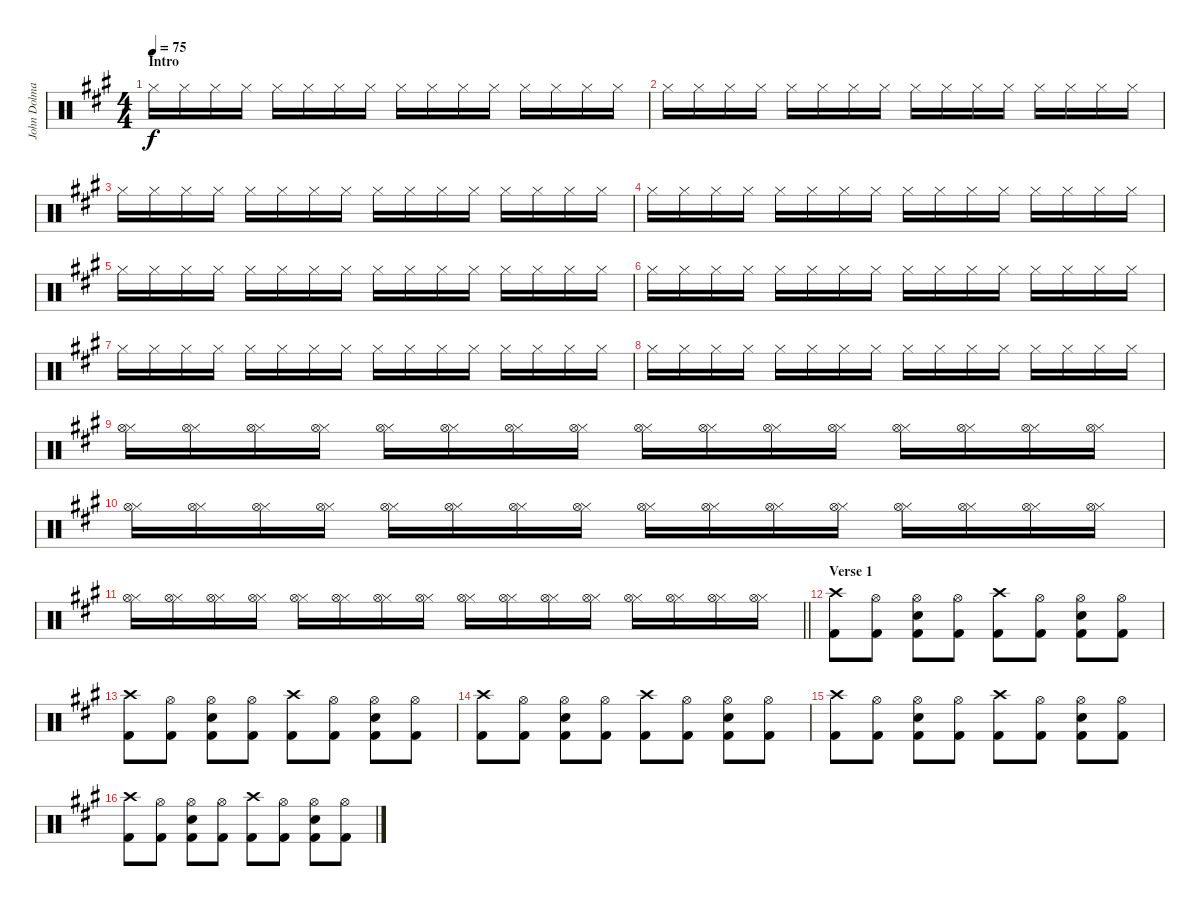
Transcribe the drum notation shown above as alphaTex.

\track ("John Dolmayan [Drums]" "John Dolma") {instrument percussion}
\staff {score}
\articulation defaults
\ts (4 4)
\section ("" "Intro")
\tempo 75
\clef neutral
\ks f#minor "Hi-Hat (closed)".16{dy f} "Hi-Hat (closed)".16 "Hi-Hat (closed)".16 "Hi-Hat (closed)".16 "Hi-Hat (closed)".16 "Hi-Hat (closed)".16 "Hi-Hat (closed)".16 "Hi-Hat (closed)".16 "Hi-Hat (closed)".16 "Hi-Hat (closed)".16 "Hi-Hat (closed)".16 "Hi-Hat (closed)".16 "Hi-Hat (closed)".16 "Hi-Hat (closed)".16 "Hi-Hat (closed)".16 "Hi-Hat (closed)".16
|
"Hi-Hat (closed)".16 "Hi-Hat (closed)".16 "Hi-Hat (closed)".16 "Hi-Hat (closed)".16 "Hi-Hat (closed)".16 "Hi-Hat (closed)".16 "Hi-Hat (closed)".16 "Hi-Hat (closed)".16 "Hi-Hat (closed)".16 "Hi-Hat (closed)".16 "Hi-Hat (closed)".16 "Hi-Hat (closed)".16 "Hi-Hat (closed)".16 "Hi-Hat (closed)".16 "Hi-Hat (closed)".16 "Hi-Hat (closed)".16 |
"Hi-Hat (closed)".16 "Hi-Hat (closed)".16 "Hi-Hat (closed)".16 "Hi-Hat (closed)".16 "Hi-Hat (closed)".16 "Hi-Hat (closed)".16 "Hi-Hat (closed)".16 "Hi-Hat (closed)".16 "Hi-Hat (closed)".16 "Hi-Hat (closed)".16 "Hi-Hat (closed)".16 "Hi-Hat (closed)".16 "Hi-Hat (closed)".16 "Hi-Hat (closed)".16 "Hi-Hat (closed)".16 "Hi-Hat (closed)".16 |
"Hi-Hat (closed)".16 "Hi-Hat (closed)".16 "Hi-Hat (closed)".16 "Hi-Hat (closed)".16 "Hi-Hat (closed)".16 "Hi-Hat (closed)".16 "Hi-Hat (closed)".16 "Hi-Hat (closed)".16 "Hi-Hat (closed)".16 "Hi-Hat (closed)".16 "Hi-Hat (closed)".16 "Hi-Hat (closed)".16 "Hi-Hat (closed)".16 "Hi-Hat (closed)".16 "Hi-Hat (closed)".16 "Hi-Hat (closed)".16 |
"Hi-Hat (closed)".16 "Hi-Hat (closed)".16 "Hi-Hat (closed)".16 "Hi-Hat (closed)".16 "Hi-Hat (closed)".16 "Hi-Hat (closed)".16 "Hi-Hat (closed)".16 "Hi-Hat (closed)".16 "Hi-Hat (closed)".16 "Hi-Hat (closed)".16 "Hi-Hat (closed)".16 "Hi-Hat (closed)".16 "Hi-Hat (closed)".16 "Hi-Hat (closed)".16 "Hi-Hat (closed)".16 "Hi-Hat (closed)".16 |
"Hi-Hat (closed)".16 "Hi-Hat (closed)".16 "Hi-Hat (closed)".16 "Hi-Hat (closed)".16 "Hi-Hat (closed)".16 "Hi-Hat (closed)".16 "Hi-Hat (closed)".16 "Hi-Hat (closed)".16 "Hi-Hat (closed)".16 "Hi-Hat (closed)".16 "Hi-Hat (closed)".16 "Hi-Hat (closed)".16 "Hi-Hat (closed)".16 "Hi-Hat (closed)".16 "Hi-Hat (closed)".16 "Hi-Hat (closed)".16 |
"Hi-Hat (closed)".16 "Hi-Hat (closed)".16 "Hi-Hat (closed)".16 "Hi-Hat (closed)".16 "Hi-Hat (closed)".16 "Hi-Hat (closed)".16 "Hi-Hat (closed)".16 "Hi-Hat (closed)".16 "Hi-Hat (closed)".16 "Hi-Hat (closed)".16 "Hi-Hat (closed)".16 "Hi-Hat (closed)".16 "Hi-Hat (closed)".16 "Hi-Hat (closed)".16 "Hi-Hat (closed)".16 "Hi-Hat (closed)".16 |
"Hi-Hat (closed)".16 "Hi-Hat (closed)".16 "Hi-Hat (closed)".16 "Hi-Hat (closed)".16 "Hi-Hat (closed)".16 "Hi-Hat (closed)".16 "Hi-Hat (closed)".16 "Hi-Hat (closed)".16 "Hi-Hat (closed)".16 "Hi-Hat (closed)".16 "Hi-Hat (closed)".16 "Hi-Hat (closed)".16 "Hi-Hat (closed)".16 "Hi-Hat (closed)".16 "Hi-Hat (closed)".16 "Hi-Hat (closed)".16 |
("Hi-Hat (closed)" "Hi-Hat (open)").16 ("Hi-Hat (closed)" "Hi-Hat (open)").16 ("Hi-Hat (closed)" "Hi-Hat (open)").16 ("Hi-Hat (closed)" "Hi-Hat (open)").16 ("Hi-Hat (closed)" "Hi-Hat (open)").16 ("Hi-Hat (closed)" "Hi-Hat (open)").16 ("Hi-Hat (closed)" "Hi-Hat (open)").16 ("Hi-Hat (closed)" "Hi-Hat (open)").16 ("Hi-Hat (closed)" "Hi-Hat (open)").16 ("Hi-Hat (closed)" "Hi-Hat (open)").16 ("Hi-Hat (closed)" "Hi-Hat (open)").16 ("Hi-Hat (closed)" "Hi-Hat (open)").16 ("Hi-Hat (closed)" "Hi-Hat (open)").16 ("Hi-Hat (closed)" "Hi-Hat (open)").16 ("Hi-Hat (closed)" "Hi-Hat (open)").16 ("Hi-Hat (closed)" "Hi-Hat (open)").16 |
("Hi-Hat (closed)" "Hi-Hat (open)").16 ("Hi-Hat (closed)" "Hi-Hat (open)").16 ("Hi-Hat (closed)" "Hi-Hat (open)").16 ("Hi-Hat (closed)" "Hi-Hat (open)").16 ("Hi-Hat (closed)" "Hi-Hat (open)").16 ("Hi-Hat (closed)" "Hi-Hat (open)").16 ("Hi-Hat (closed)" "Hi-Hat (open)").16 ("Hi-Hat (closed)" "Hi-Hat (open)").16 ("Hi-Hat (closed)" "Hi-Hat (open)").16 ("Hi-Hat (closed)" "Hi-Hat (open)").16 ("Hi-Hat (closed)" "Hi-Hat (open)").16 ("Hi-Hat (closed)" "Hi-Hat (open)").16 ("Hi-Hat (closed)" "Hi-Hat (open)").16 ("Hi-Hat (closed)" "Hi-Hat (open)").16 ("Hi-Hat (closed)" "Hi-Hat (open)").16 ("Hi-Hat (closed)" "Hi-Hat (open)").16 |
\barLineRight lightlight
("Hi-Hat (closed)" "Hi-Hat (open)").16 ("Hi-Hat (closed)" "Hi-Hat (open)").16 ("Hi-Hat (closed)" "Hi-Hat (open)").16 ("Hi-Hat (closed)" "Hi-Hat (open)").16 ("Hi-Hat (closed)" "Hi-Hat (open)").16 ("Hi-Hat (closed)" "Hi-Hat (open)").16 ("Hi-Hat (closed)" "Hi-Hat (open)").16 ("Hi-Hat (closed)" "Hi-Hat (open)").16 ("Hi-Hat (closed)" "Hi-Hat (open)").16 ("Hi-Hat (closed)" "Hi-Hat (open)").16 ("Hi-Hat (closed)" "Hi-Hat (open)").16 ("Hi-Hat (closed)" "Hi-Hat (open)").16 ("Hi-Hat (closed)" "Hi-Hat (open)").16 ("Hi-Hat (closed)" "Hi-Hat (open)").16 ("Hi-Hat (closed)" "Hi-Hat (open)").16 ("Hi-Hat (closed)" "Hi-Hat (open)").16 |
\section ("" "Verse 1")
("Crash high (hit)" "Kick (hit) 2").8 ("Hi-Hat (open)" "Kick (hit) 2").8 ("Hi-Hat (open)" "Kick (hit) 2" "Electric Snare (hit)").8 ("Hi-Hat (open)" "Kick (hit) 2").8 ("Crash high (hit)" "Kick (hit) 2").8 ("Hi-Hat (open)" "Kick (hit) 2").8 ("Hi-Hat (open)" "Kick (hit) 2" "Electric Snare (hit)").8 ("Hi-Hat (open)" "Kick (hit) 2").8 |
("Crash high (hit)" "Kick (hit) 2").8 ("Hi-Hat (open)" "Kick (hit) 2").8 ("Hi-Hat (open)" "Kick (hit) 2" "Electric Snare (hit)").8 ("Hi-Hat (open)" "Kick (hit) 2").8 ("Crash high (hit)" "Kick (hit) 2").8 ("Hi-Hat (open)" "Kick (hit) 2").8 ("Hi-Hat (open)" "Kick (hit) 2" "Electric Snare (hit)").8 ("Hi-Hat (open)" "Kick (hit) 2").8 |
("Crash high (hit)" "Kick (hit) 2").8 ("Hi-Hat (open)" "Kick (hit) 2").8 ("Hi-Hat (open)" "Kick (hit) 2" "Electric Snare (hit)").8 ("Hi-Hat (open)" "Kick (hit) 2").8 ("Crash high (hit)" "Kick (hit) 2").8 ("Hi-Hat (open)" "Kick (hit) 2").8 ("Hi-Hat (open)" "Kick (hit) 2" "Electric Snare (hit)").8 ("Hi-Hat (open)" "Kick (hit) 2").8 |
("Crash high (hit)" "Kick (hit) 2").8 ("Hi-Hat (open)" "Kick (hit) 2").8 ("Hi-Hat (open)" "Kick (hit) 2" "Electric Snare (hit)").8 ("Hi-Hat (open)" "Kick (hit) 2").8 ("Crash high (hit)" "Kick (hit) 2").8 ("Hi-Hat (open)" "Kick (hit) 2").8 ("Hi-Hat (open)" "Kick (hit) 2" "Electric Snare (hit)").8 ("Hi-Hat (open)" "Kick (hit) 2").8 |
("Crash high (hit)" "Kick (hit) 2").8 ("Hi-Hat (open)" "Kick (hit) 2").8 ("Hi-Hat (open)" "Kick (hit) 2" "Electric Snare (hit)").8 ("Hi-Hat (open)" "Kick (hit) 2").8 ("Crash high (hit)" "Kick (hit) 2").8 ("Hi-Hat (open)" "Kick (hit) 2").8 ("Hi-Hat (open)" "Kick (hit) 2" "Electric Snare (hit)").8 ("Hi-Hat (open)" "Kick (hit) 2").8
